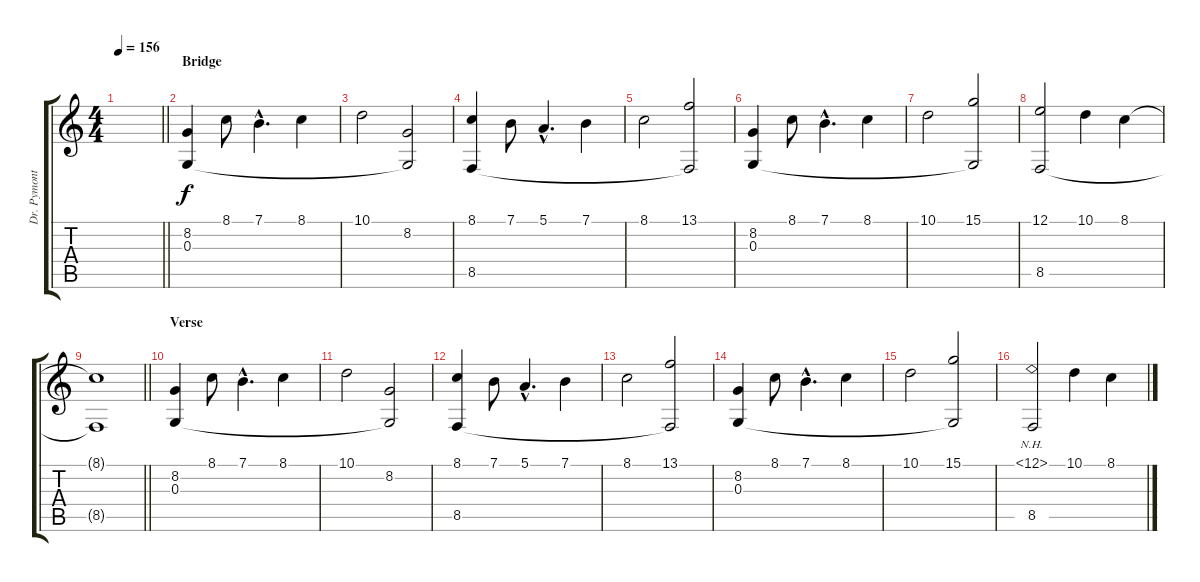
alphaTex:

\track ("Dr. Pymonte" "Dr. Pymont") {instrument orchestralharp}
\staff {score tabs}
\tuning (E4 B3 G3 D3 A2 E2) {hide}
\ts (4 4)
\tempo 156
\clef g2
\barLineRight lightlight
\ks c
|
\section ("" "Bridge")
(8.2 0.3).4 8.1.8 7.1{hac}.4{d} 8.1.4 |
10.1.2 (8.2 0.3{t}).2 |
(8.1 8.5).4 7.1.8 5.1{hac}.4{d} 7.1.4 |
8.1.2 (13.1 8.5{t}).2 |
(8.2 0.3).4 8.1.8 7.1{hac}.4{d} 8.1.4 |
10.1.2 (15.1 0.3{t}).2 |
(12.1 8.5).2 10.1.4 8.1.4 |
\barLineRight lightlight
(8.1{t} 8.5{t}).1 |
\section ("" "Verse")
(8.2 0.3).4 8.1.8 7.1{hac}.4{d} 8.1.4 |
10.1.2 (8.2 0.3{t}).2 |
(8.1 8.5).4 7.1.8 5.1{hac}.4{d} 7.1.4 |
8.1.2 (13.1 8.5{t}).2 |
(8.2 0.3).4 8.1.8 7.1{hac}.4{d} 8.1.4 |
10.1.2 (15.1 0.3{t}).2 |
(12.1{nh} 8.5).2 10.1.4 8.1.4
